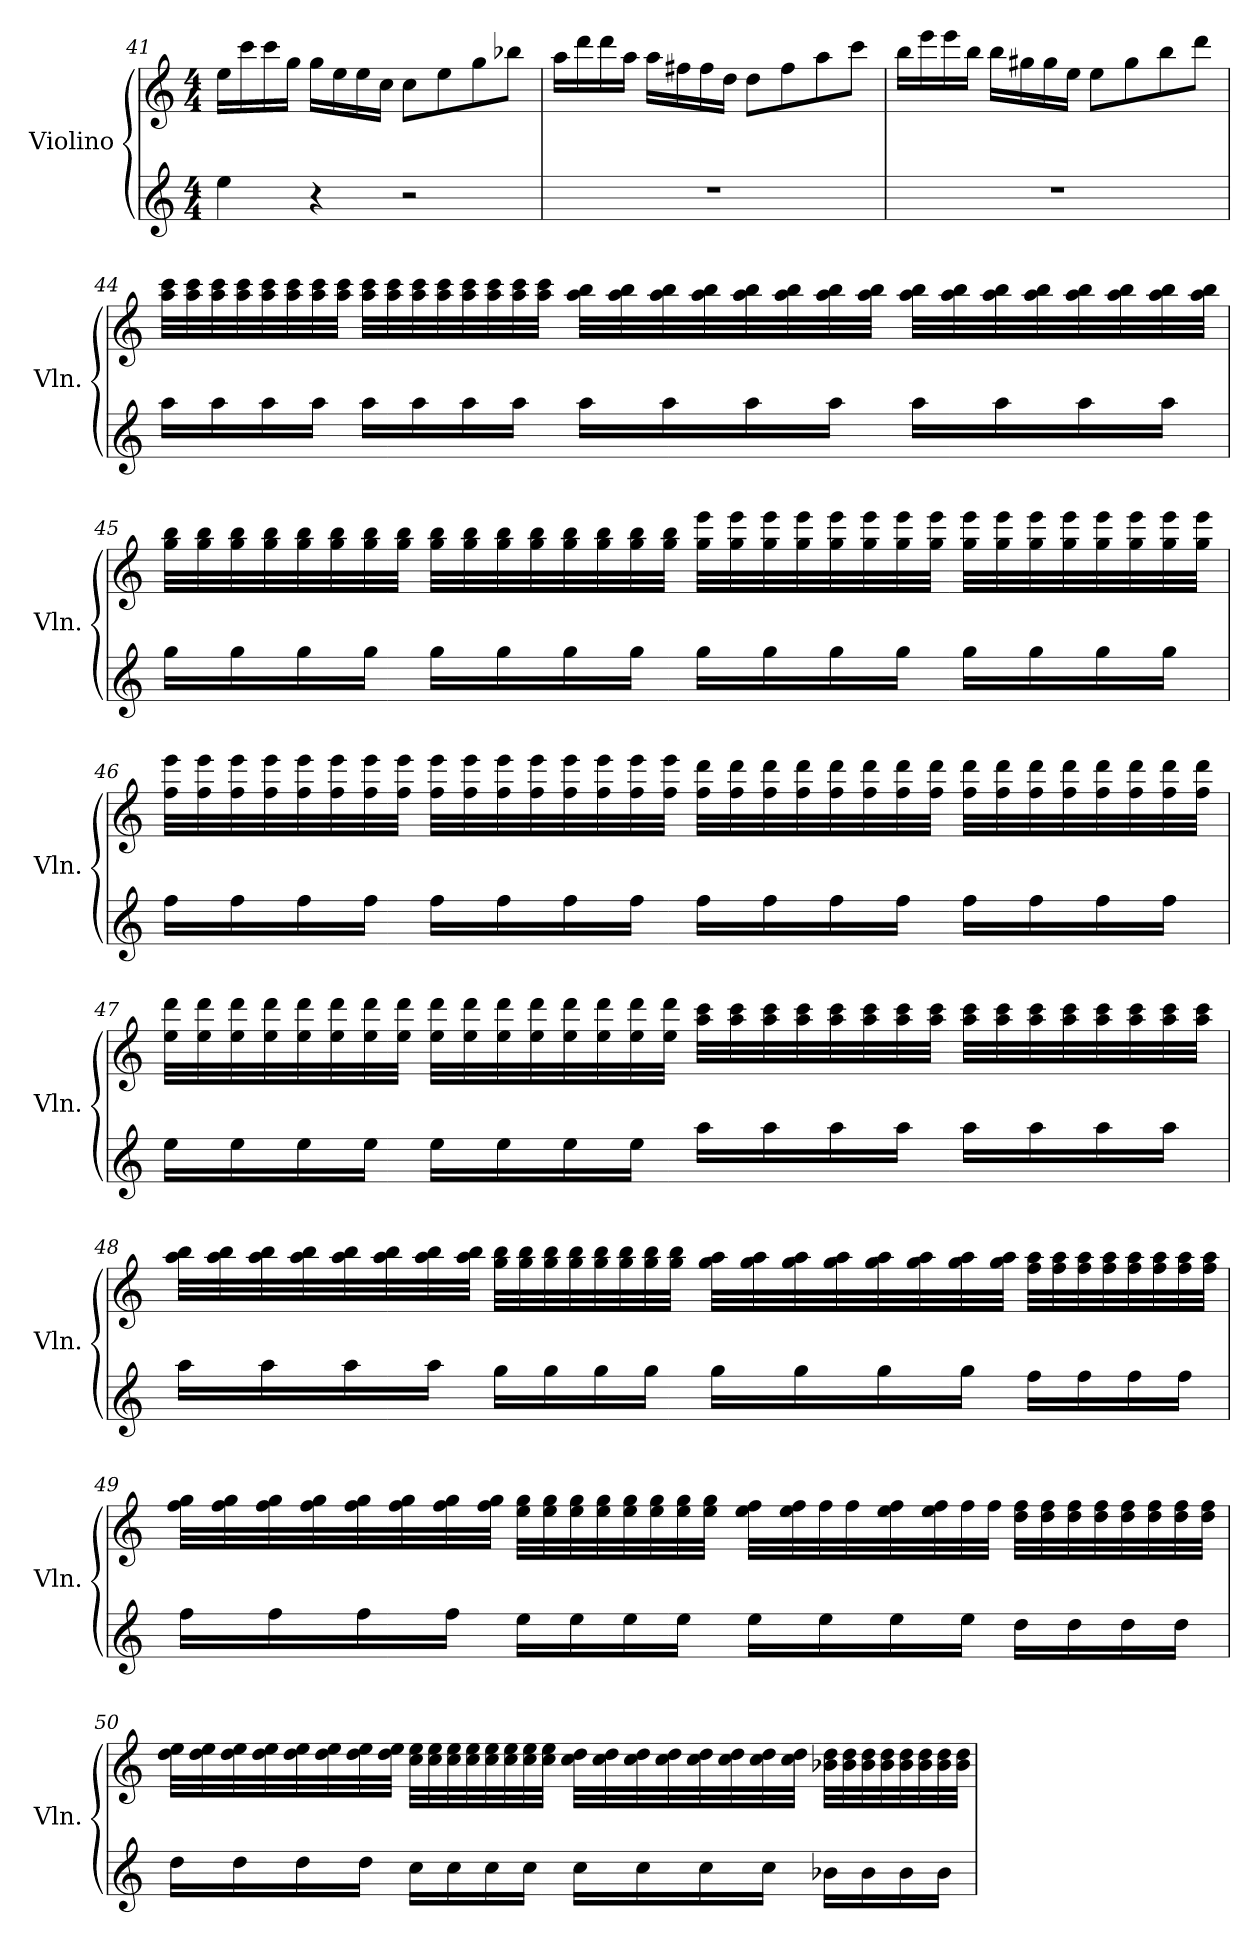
**kern	**kern
*part2	*part1
*staff2	*staff1
*I"Violino	*I"Violino
*I'Vln.	*I'Vln.
!!LO:LB:g=z
*clefG2	*clefG2
*k[]	*k[]
*M4/4	*M4/4
*MM60	*MM60
=41	=41
4ee\	16ee\LL
.	16ccc\
.	16ccc\
.	16gg\JJ
4r	16gg\LL
.	16ee\
.	16ee\
.	16cc\JJ
2r	8cc\L
.	8ee\
.	8gg\
.	8bb-X\J
=42	=42
1r	16aa\LL
.	16ddd\
.	16ddd\
.	16aa\JJ
.	16aa\LL
.	16ff#X\
.	16ff#\
.	16dd\JJ
.	8dd\L
.	8ff#\
.	8aa\
.	8ccc\J
=43	=43
1r	16bb\LL
.	16eee\
.	16eee\
.	16bb\JJ
.	16bb\LL
.	16gg#X\
.	16gg#\
.	16ee\JJ
.	8ee\L
.	8gg#\
.	8bb\
.	8ddd\J
!!LO:LB:g=z
=44	=44
16aa\LL	32aa\ 32ccc\LLL
.	32aa\ 32ccc\
16aa\	32aa\ 32ccc\
.	32aa\ 32ccc\
16aa\	32aa\ 32ccc\
.	32aa\ 32ccc\
16aa\JJ	32aa\ 32ccc\
.	32aa\ 32ccc\JJJ
16aa\LL	32aa\ 32ccc\LLL
.	32aa\ 32ccc\
16aa\	32aa\ 32ccc\
.	32aa\ 32ccc\
16aa\	32aa\ 32ccc\
.	32aa\ 32ccc\
16aa\JJ	32aa\ 32ccc\
.	32aa\ 32ccc\JJJ
16aa\LL	32aa\ 32bb\LLL
.	32aa\ 32bb\
16aa\	32aa\ 32bb\
.	32aa\ 32bb\
16aa\	32aa\ 32bb\
.	32aa\ 32bb\
16aa\JJ	32aa\ 32bb\
.	32aa\ 32bb\JJJ
16aa\LL	32aa\ 32bb\LLL
.	32aa\ 32bb\
16aa\	32aa\ 32bb\
.	32aa\ 32bb\
16aa\	32aa\ 32bb\
.	32aa\ 32bb\
16aa\JJ	32aa\ 32bb\
.	32aa\ 32bb\JJJ
!!LO:LB:g=z
=45	=45
16gg\LL	32gg\ 32bb\LLL
.	32gg\ 32bb\
16gg\	32gg\ 32bb\
.	32gg\ 32bb\
16gg\	32gg\ 32bb\
.	32gg\ 32bb\
16gg\JJ	32gg\ 32bb\
.	32gg\ 32bb\JJJ
16gg\LL	32gg\ 32bb\LLL
.	32gg\ 32bb\
16gg\	32gg\ 32bb\
.	32gg\ 32bb\
16gg\	32gg\ 32bb\
.	32gg\ 32bb\
16gg\JJ	32gg\ 32bb\
.	32gg\ 32bb\JJJ
16gg\LL	32gg\ 32eee\LLL
.	32gg\ 32eee\
16gg\	32gg\ 32eee\
.	32gg\ 32eee\
16gg\	32gg\ 32eee\
.	32gg\ 32eee\
16gg\JJ	32gg\ 32eee\
.	32gg\ 32eee\JJJ
16gg\LL	32gg\ 32eee\LLL
.	32gg\ 32eee\
16gg\	32gg\ 32eee\
.	32gg\ 32eee\
16gg\	32gg\ 32eee\
.	32gg\ 32eee\
16gg\JJ	32gg\ 32eee\
.	32gg\ 32eee\JJJ
!!LO:PB:g=z
=46	=46
16ff\LL	32ff\ 32eee\LLL
.	32ff\ 32eee\
16ff\	32ff\ 32eee\
.	32ff\ 32eee\
16ff\	32ff\ 32eee\
.	32ff\ 32eee\
16ff\JJ	32ff\ 32eee\
.	32ff\ 32eee\JJJ
16ff\LL	32ff\ 32eee\LLL
.	32ff\ 32eee\
16ff\	32ff\ 32eee\
.	32ff\ 32eee\
16ff\	32ff\ 32eee\
.	32ff\ 32eee\
16ff\JJ	32ff\ 32eee\
.	32ff\ 32eee\JJJ
16ff\LL	32ff\ 32ddd\LLL
.	32ff\ 32ddd\
16ff\	32ff\ 32ddd\
.	32ff\ 32ddd\
16ff\	32ff\ 32ddd\
.	32ff\ 32ddd\
16ff\JJ	32ff\ 32ddd\
.	32ff\ 32ddd\JJJ
16ff\LL	32ff\ 32ddd\LLL
.	32ff\ 32ddd\
16ff\	32ff\ 32ddd\
.	32ff\ 32ddd\
16ff\	32ff\ 32ddd\
.	32ff\ 32ddd\
16ff\JJ	32ff\ 32ddd\
.	32ff\ 32ddd\JJJ
!!LO:LB:g=z
=47	=47
16ee\LL	32ee\ 32ddd\LLL
.	32ee\ 32ddd\
16ee\	32ee\ 32ddd\
.	32ee\ 32ddd\
16ee\	32ee\ 32ddd\
.	32ee\ 32ddd\
16ee\JJ	32ee\ 32ddd\
.	32ee\ 32ddd\JJJ
16ee\LL	32ee\ 32ddd\LLL
.	32ee\ 32ddd\
16ee\	32ee\ 32ddd\
.	32ee\ 32ddd\
16ee\	32ee\ 32ddd\
.	32ee\ 32ddd\
16ee\JJ	32ee\ 32ddd\
.	32ee\ 32ddd\JJJ
16aa\LL	32aa\ 32ccc\LLL
.	32aa\ 32ccc\
16aa\	32aa\ 32ccc\
.	32aa\ 32ccc\
16aa\	32aa\ 32ccc\
.	32aa\ 32ccc\
16aa\JJ	32aa\ 32ccc\
.	32aa\ 32ccc\JJJ
16aa\LL	32aa\ 32ccc\LLL
.	32aa\ 32ccc\
16aa\	32aa\ 32ccc\
.	32aa\ 32ccc\
16aa\	32aa\ 32ccc\
.	32aa\ 32ccc\
16aa\JJ	32aa\ 32ccc\
.	32aa\ 32ccc\JJJ
!!LO:LB:g=z
=48	=48
16aa\LL	32aa\ 32bb\LLL
.	32aa\ 32bb\
16aa\	32aa\ 32bb\
.	32aa\ 32bb\
16aa\	32aa\ 32bb\
.	32aa\ 32bb\
16aa\JJ	32aa\ 32bb\
.	32aa\ 32bb\JJJ
16gg\LL	32gg\ 32bb\LLL
.	32gg\ 32bb\
16gg\	32gg\ 32bb\
.	32gg\ 32bb\
16gg\	32gg\ 32bb\
.	32gg\ 32bb\
16gg\JJ	32gg\ 32bb\
.	32gg\ 32bb\JJJ
16gg\LL	32gg\ 32aa\LLL
.	32gg\ 32aa\
16gg\	32gg\ 32aa\
.	32gg\ 32aa\
16gg\	32gg\ 32aa\
.	32gg\ 32aa\
16gg\JJ	32gg\ 32aa\
.	32gg\ 32aa\JJJ
16ff\LL	32ff\ 32aa\LLL
.	32ff\ 32aa\
16ff\	32ff\ 32aa\
.	32ff\ 32aa\
16ff\	32ff\ 32aa\
.	32ff\ 32aa\
16ff\JJ	32ff\ 32aa\
.	32ff\ 32aa\JJJ
!!LO:LB:g=z
=49	=49
16ff\LL	32ff\ 32gg\LLL
.	32ff\ 32gg\
16ff\	32ff\ 32gg\
.	32ff\ 32gg\
16ff\	32ff\ 32gg\
.	32ff\ 32gg\
16ff\JJ	32ff\ 32gg\
.	32ff\ 32gg\JJJ
16ee\LL	32ee\ 32gg\LLL
.	32ee\ 32gg\
16ee\	32ee\ 32gg\
.	32ee\ 32gg\
16ee\	32ee\ 32gg\
.	32ee\ 32gg\
16ee\JJ	32ee\ 32gg\
.	32ee\ 32gg\JJJ
16ee\LL	32ee\ 32ff\LLL
.	32ee\ 32ff\
16ee\	32ff\
.	32ff\
16ee\	32ee\ 32ff\
.	32ee\ 32ff\
16ee\JJ	32ff\
.	32ff\JJJ
16dd\LL	32dd\ 32ff\LLL
.	32dd\ 32ff\
16dd\	32dd\ 32ff\
.	32dd\ 32ff\
16dd\	32dd\ 32ff\
.	32dd\ 32ff\
16dd\JJ	32dd\ 32ff\
.	32dd\ 32ff\JJJ
!!LO:LB:g=z
=50	=50
16dd\LL	32dd\ 32ee\LLL
.	32dd\ 32ee\
16dd\	32dd\ 32ee\
.	32dd\ 32ee\
16dd\	32dd\ 32ee\
.	32dd\ 32ee\
16dd\JJ	32dd\ 32ee\
.	32dd\ 32ee\JJJ
16cc\LL	32cc\ 32ee\LLL
.	32cc\ 32ee\
16cc\	32cc\ 32ee\
.	32cc\ 32ee\
16cc\	32cc\ 32ee\
.	32cc\ 32ee\
16cc\JJ	32cc\ 32ee\
.	32cc\ 32ee\JJJ
16cc\LL	32cc\ 32dd\LLL
.	32cc\ 32dd\
16cc\	32cc\ 32dd\
.	32cc\ 32dd\
16cc\	32cc\ 32dd\
.	32cc\ 32dd\
16cc\JJ	32cc\ 32dd\
.	32cc\ 32dd\JJJ
16b-X\LL	32b-X\ 32dd\LLL
.	32b-\ 32dd\
16b-\	32b-\ 32dd\
.	32b-\ 32dd\
16b-\	32b-\ 32dd\
.	32b-\ 32dd\
16b-\JJ	32b-\ 32dd\
.	32b-\ 32dd\JJJ
=	=
*-	*-
